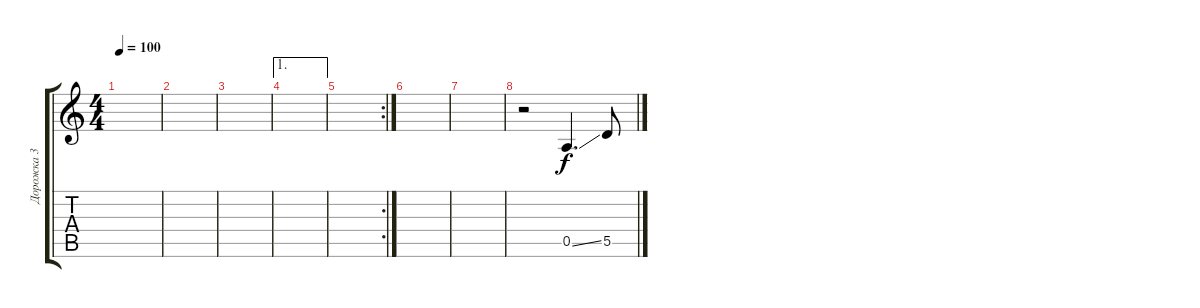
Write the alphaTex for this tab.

\track ("Дорожка 3" "Дорожка 3") {instrument fretlessbass}
\staff {score tabs}
\tuning (E4 B3 G3 D3 A2 E2) {hide}
\ts (4 4)
\tempo 100
\clef g2
\ks c
|
|
|
\ae 1
|
\rc 2
|
|
|
r.2 0.5{ss}.4{d} 5.5.8
